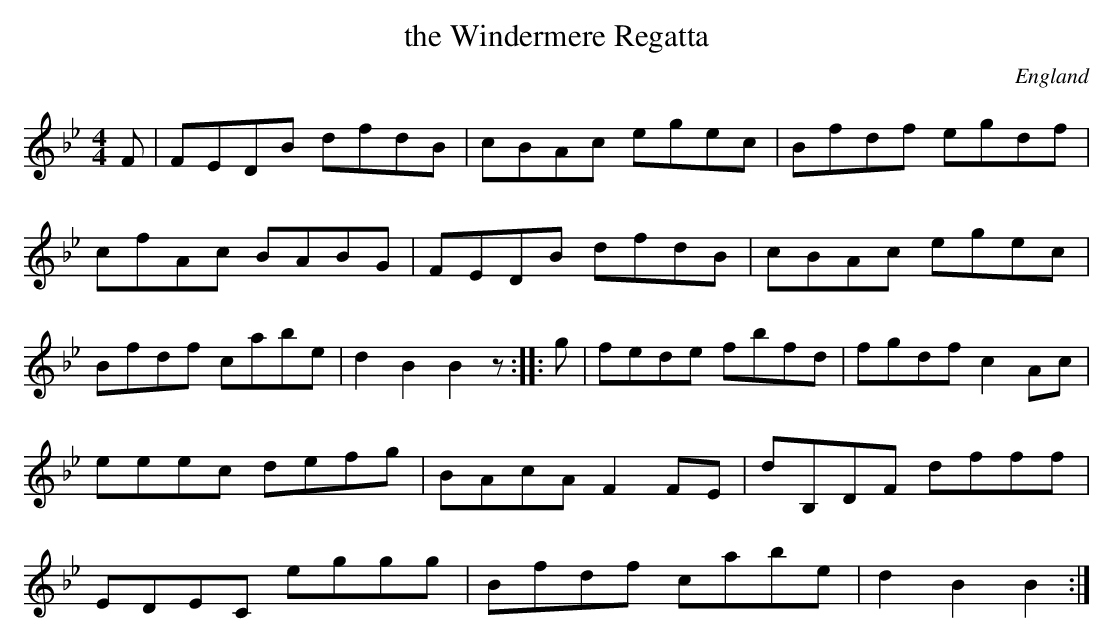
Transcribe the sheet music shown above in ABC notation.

X:1
T:the Windermere Regatta
M:4/4
O:England
K:Bb
F|\
FEDB dfdB| cBAc egec| Bfdf egdf| cfAc BABG| \
FEDB dfdB| cBAc egec| Bfdf cabe| d2B2 B2z::\
g|\
fede fbfd| fgdf c2Ac| eeec defg| BAcA F2FE| \
dB,DF dfff| EDEC eggg| Bfdf cabe| d2B2 B2:|
